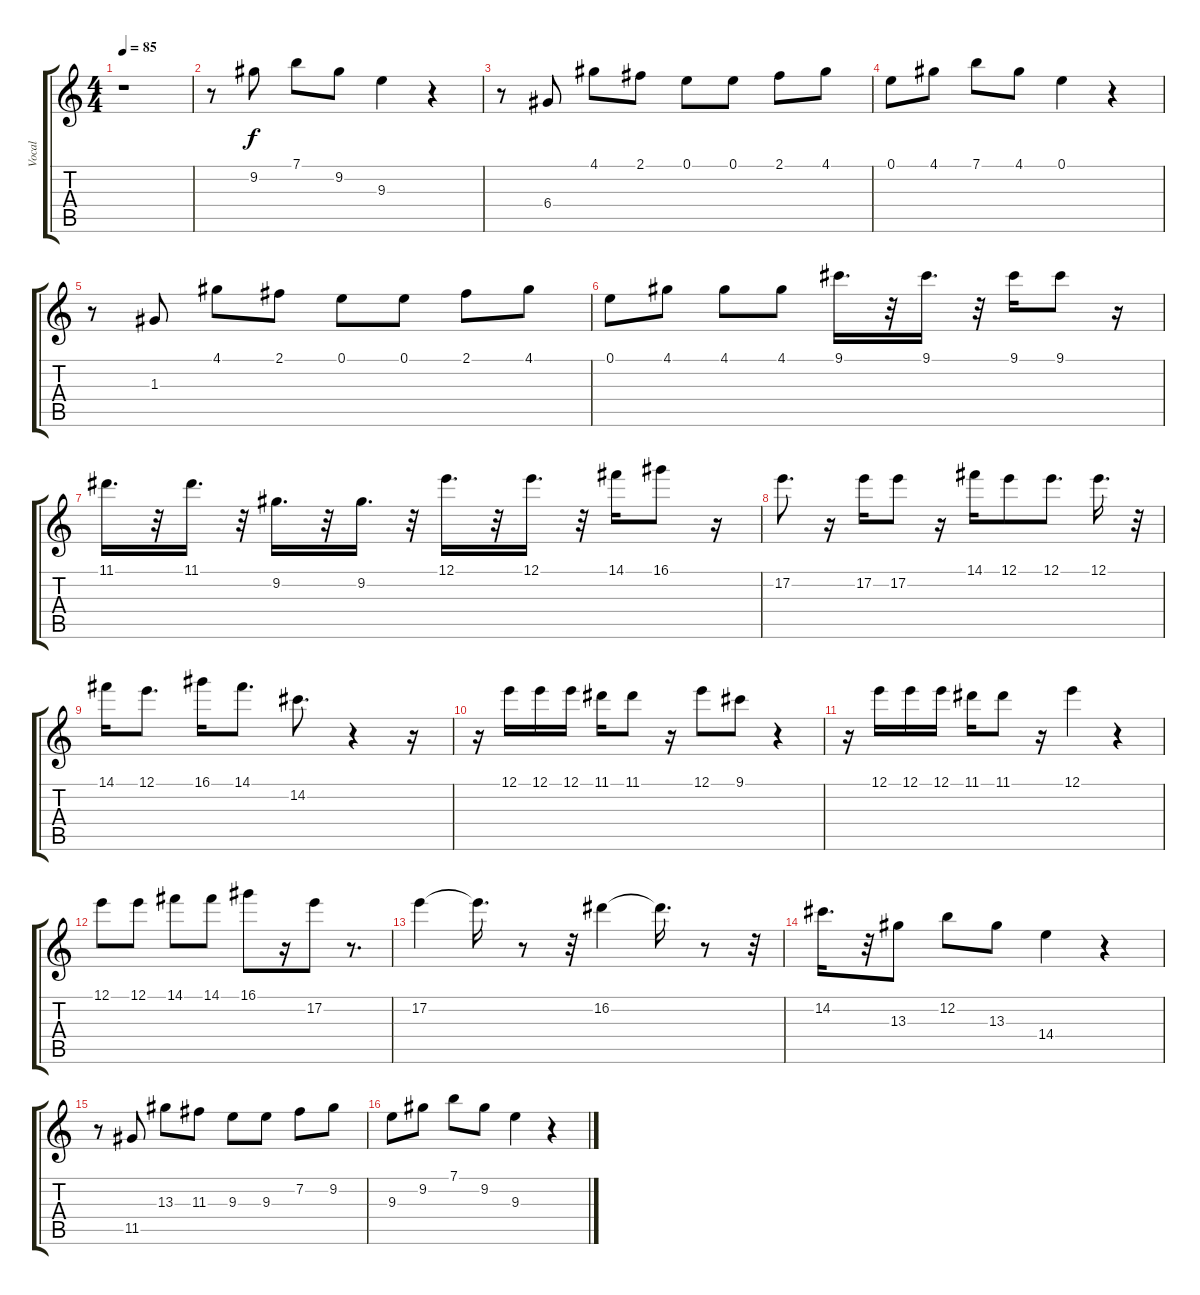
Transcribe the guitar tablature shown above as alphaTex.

\track ("Vocal" "Vocal") {instrument acousticguitarnylon}
\staff {score tabs}
\tuning (E4 B3 G3 D3 A2 E2) {hide}
\ts (4 4)
\tempo 85
\clef g2
\ks c
r.1{dy f instrument acousticguitarnylon} |
r.8 9.2.8 7.1.8 9.2.8 9.3.4 r.4 |
r.8 6.4.8 4.1.8 2.1.8 0.1.8 0.1.8 2.1.8 4.1.8 |
0.1.8 4.1.8 7.1.8 4.1.8 0.1.4 r.4 |
r.8 1.3.8 4.1.8 2.1.8 0.1.8 0.1.8 2.1.8 4.1.8 |
0.1.8 4.1.8 4.1.8 4.1.8 9.1.16{d} r.32 9.1.16{d} r.32 9.1.16 9.1.8 r.16 |
11.1.16{d} r.32 11.1.16{d} r.32 9.2.16{d} r.32 9.2.16{d} r.32 12.1.16{d} r.32 12.1.16{d} r.32 14.1.16 16.1.8 r.16 |
17.2.8{d} r.16 17.2.16 17.2.8 r.16 14.1.16 12.1.8 12.1.8{d} 12.1.16{d} r.32 |
14.1.16 12.1.8{d} 16.1.16 14.1.8{d} 14.2.8{d} r.4 r.16 |
r.16 12.1.16 12.1.16 12.1.16 11.1.16 11.1.8 r.16 12.1.8 9.1.8 r.4 |
r.16 12.1.16 12.1.16 12.1.16 11.1.16 11.1.8 r.16 12.1.4 r.4 |
12.1.8 12.1.8 14.1.8 14.1.8 16.1.8 r.16 17.2.8 r.8{d} |
17.2.4 17.2{t}.16{d} r.8 r.32 16.2.4 16.2{t}.16{d} r.8 r.32 |
14.2.16{d} r.32 13.3.8 12.2.8 13.3.8 14.4.4 r.4 |
r.8 11.5.8 13.3.8 11.3.8 9.3.8 9.3.8 7.2.8 9.2.8 |
9.3.8 9.2.8 7.1.8 9.2.8 9.3.4 r.4
